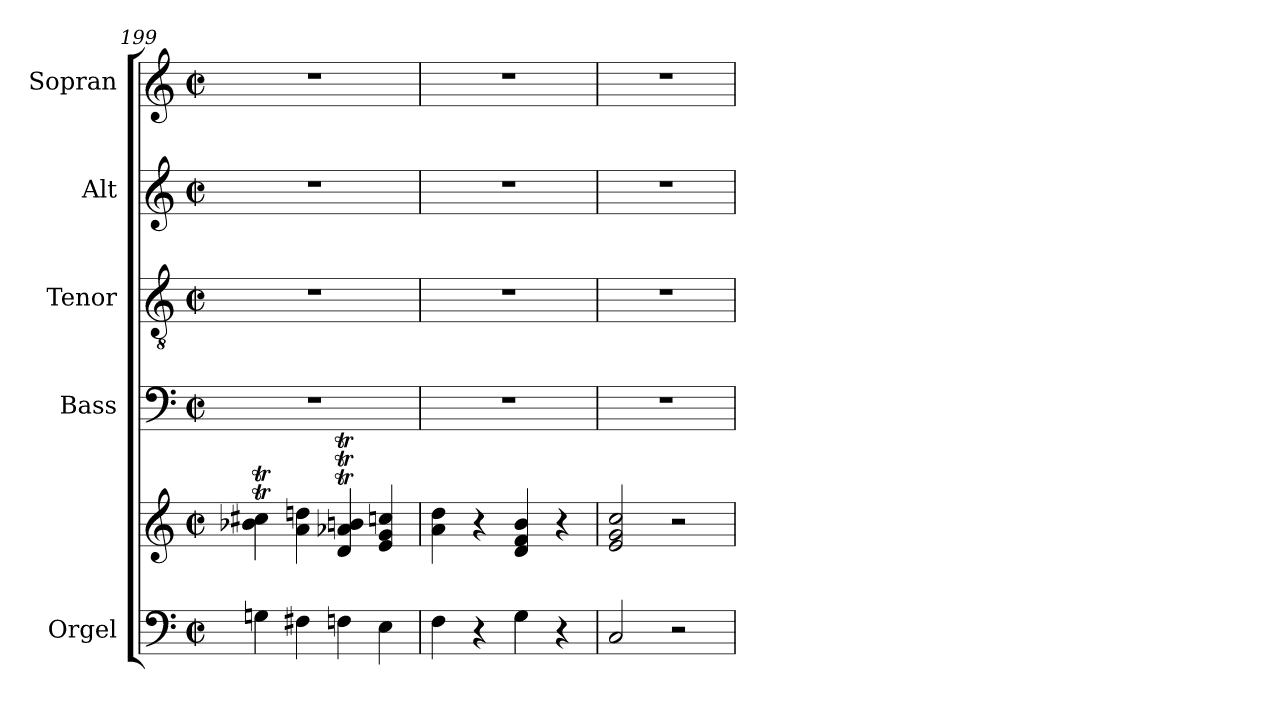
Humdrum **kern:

**kern	**kern	**kern	**kern	**kern	**kern
*part5	*part5	*part4	*part3	*part2	*part1
*staff6	*staff5	*staff4	*staff3	*staff2	*staff1
*I"Orgel	*	*I"Bass	*I"Tenor	*I"Alt	*I"Sopran
*I'Org.	*	*I'B.	*I'T.	*I'A.	*I'S.
!!LO:PB:g=z
*clefF4	*clefG2	*clefF4	*clefGv2	*clefG2	*clefG2
*k[]	*k[]	*k[]	*k[]	*k[]	*k[]
*C:	*C:	*C:	*C:	*C:	*C:
*M2/2	*M2/2	*M2/2	*M2/2	*M2/2	*M2/2
*met(c|)	*met(c|)	*met(c|)	*met(c|)	*met(c|)	*met(c|)
=199	=199	=199	=199	=199	=199
4Gn\	4b-X\T 4cc#X\T	1r	1r	1r	1r
4F#X\	4a\ 4dd\	.	.	.	.
4Fn\	4d/T 4a-X/T 4bn/T	.	.	.	.
4E\	4e/ 4g/ 4ccn/	.	.	.	.
=200	=200	=200	=200	=200	=200
4F\	4a\ 4dd\	1r	1r	1r	1r
4r	4r	.	.	.	.
4G\	4d/ 4f/ 4b/	.	.	.	.
4r	4r	.	.	.	.
=201	=201	=201	=201	=201	=201
2C/	2e/ 2g/ 2cc/	1r	1r	1r	1r
2r	2r	.	.	.	.
=	=	=	=	=	=
*-	*-	*-	*-	*-	*-
